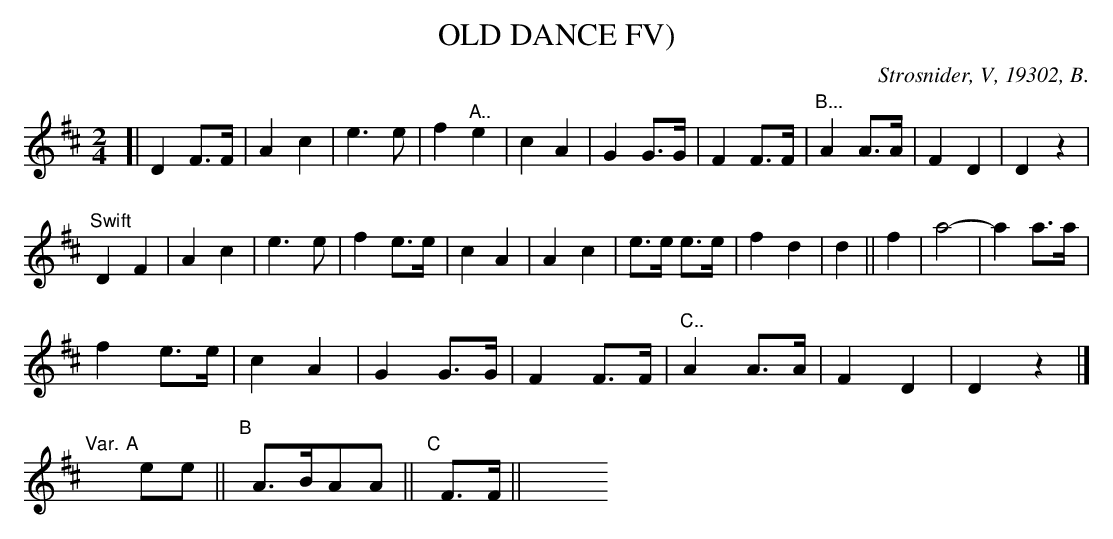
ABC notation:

X:1
T: OLD DANCE FV)
O: Strosnider, V, 19302, B.
L: 1/8
M: 2/4
K: D
[|\
D2 F>F | A2 c2 | e3 e | f2 "^A.."e2 | c2 A2 | G2 G>G | F2 F>F | "^B..."A2 A>A | F2 D2 | D2 z2 |
"^Swift"\
D2 F2 | A2 c2 | e3 e | f2 e>e | c2 A2 | A2 c2 | e>e e>e | f2 d2 | d2 || f2 | a4- | a2 a>a |
f2 e>e | c2 A2 | G2 G>G | F2 F>F | "^C.."A2 A>A | F2 D2 | D2 z2 |]
"Var."y "A"yee || "^B"y A>BAA || "^C"y F>F || y8 y8 y8 y8 y8 y8
